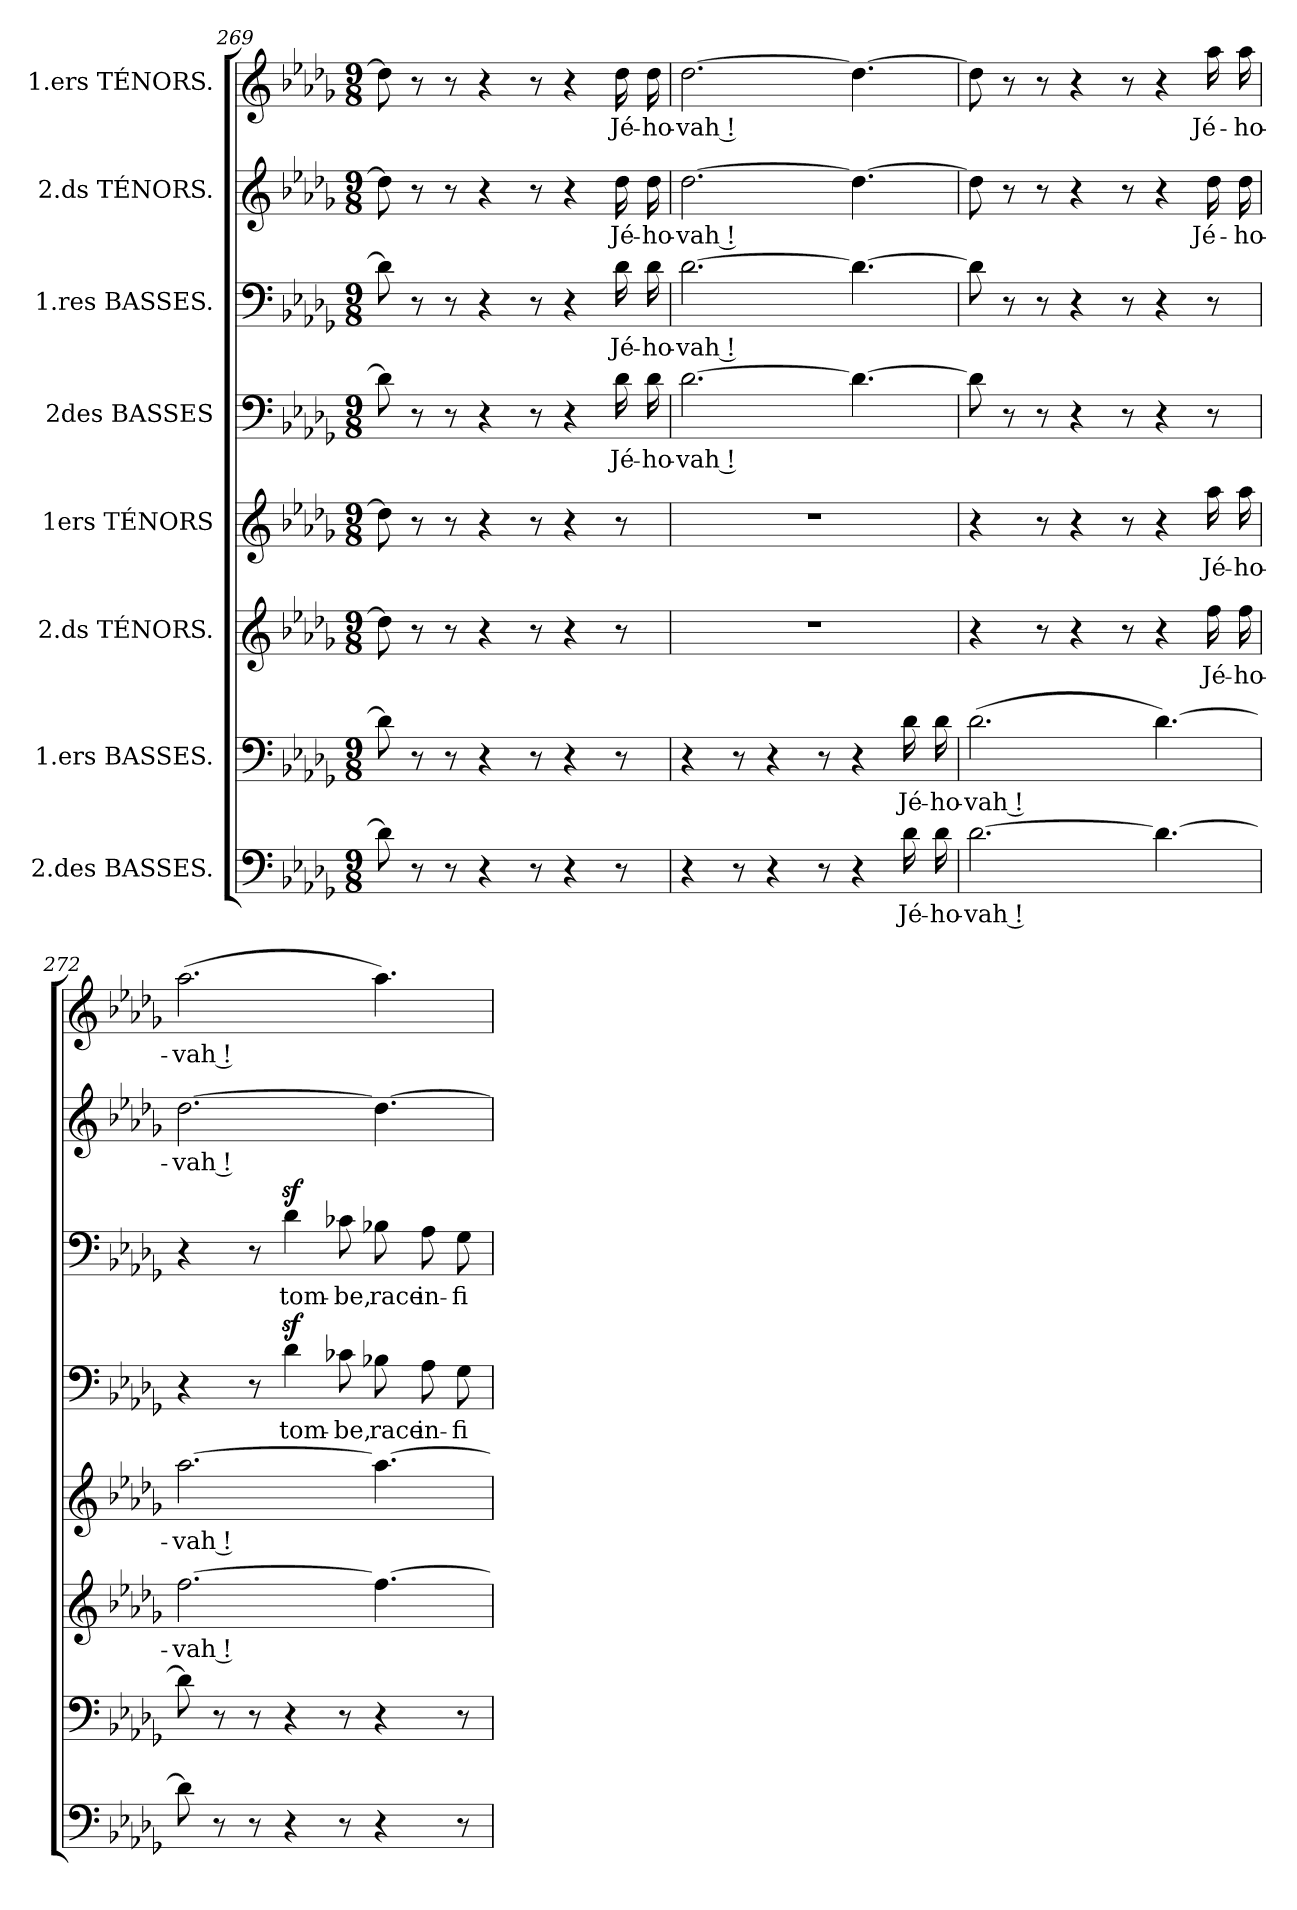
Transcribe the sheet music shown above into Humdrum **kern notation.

**kern	**text	**kern	**text	**kern	**text	**kern	**text	**kern	**text	**kern	**text	**kern	**text	**kern	**text
*part8	*part8	*part7	*part7	*part6	*part6	*part5	*part5	*part4	*part4	*part3	*part3	*part2	*part2	*part1	*part1
*staff8	*staff8	*staff7	*staff7	*staff6	*staff6	*staff5	*staff5	*staff4	*staff4	*staff3	*staff3	*staff2	*staff2	*staff1	*staff1
*I"2.des BASSES.	*	*I"1.ers BASSES.	*	*I"2.ds TÉNORS.	*	*I"1ers TÉNORS	*	*I"2des BASSES	*	*I"1.res BASSES.	*	*I"2.ds TÉNORS.	*	*I"1.ers TÉNORS.	*
*clefF4	*	*clefF4	*	*clefG2	*	*clefG2	*	*clefF4	*	*clefF4	*	*clefG2	*	*clefG2	*
*k[b-e-a-d-g-]	*	*k[b-e-a-d-g-]	*	*k[b-e-a-d-g-]	*	*k[b-e-a-d-g-]	*	*k[b-e-a-d-g-]	*	*k[b-e-a-d-g-]	*	*k[b-e-a-d-g-]	*	*k[b-e-a-d-g-]	*
*D-:	*	*D-:	*	*D-:	*	*D-:	*	*D-:	*	*D-:	*	*D-:	*	*D-:	*
*M9/8	*	*M9/8	*	*M9/8	*	*M9/8	*	*M9/8	*	*M9/8	*	*M9/8	*	*M9/8	*
=269	=269	=269	=269	=269	=269	=269	=269	=269	=269	=269	=269	=269	=269	=269	=269
8d-\]	.	8d-\]	.	8dd-\]	.	8dd-\]	.	8d-\]	.	8d-\]	.	8dd-\]	.	8dd-\]	.
8r	.	8r	.	8r	.	8r	.	8r	.	8r	.	8r	.	8r	.
8r	.	8r	.	8r	.	8r	.	8r	.	8r	.	8r	.	8r	.
4r	.	4r	.	4r	.	4r	.	4r	.	4r	.	4r	.	4r	.
8r	.	8r	.	8r	.	8r	.	8r	.	8r	.	8r	.	8r	.
4r	.	4r	.	4r	.	4r	.	4r	.	4r	.	4r	.	4r	.
!	!	!	!	!	!	!	!	!	!LO:LY:b	!	!	!	!	!	!
!	!	!	!	!	!	!	!	!	!	!	!LO:LY:b	!	!	!	!
!	!	!	!	!	!	!	!	!	!	!	!	!	!LO:LY:b	!	!
!	!	!	!	!	!	!	!	!	!	!	!	!	!	!	!LO:LY:b
8r	.	8r	.	8r	.	8r	.	16d-\	Jé-	16d-\	Jé-	16dd-\	Jé-	16dd-\	Jé-
!	!	!	!	!	!	!	!	!	!LO:LY:b	!	!	!	!	!	!
!	!	!	!	!	!	!	!	!	!	!	!LO:LY:b	!	!	!	!
!	!	!	!	!	!	!	!	!	!	!	!	!	!LO:LY:b	!	!
!	!	!	!	!	!	!	!	!	!	!	!	!	!	!	!LO:LY:b
.	.	.	.	.	.	.	.	16d-\	-ho-	16d-\	-ho-	16dd-\	-ho-	16dd-\	-ho-
=270	=270	=270	=270	=270	=270	=270	=270	=270	=270	=270	=270	=270	=270	=270	=270
!	!	!	!	!LO:N:vis=1	!	!LO:N:vis=1	!	!	!	!	!	!	!	!	!
!	!	!	!	!	!	!	!	!	!LO:LY:b	!	!	!	!	!	!
!	!	!	!	!	!	!	!	!	!	!	!LO:LY:b	!	!	!	!
!	!	!	!	!	!	!	!	!	!	!	!	!	!LO:LY:b	!	!
!	!	!	!	!	!	!	!	!	!	!	!	!	!	!	!LO:LY:b
4r	.	4r	.	8%9r	.	8%9r	.	[>2.d-\	-vah !	[>2.d-\	-vah !	[>2.dd-\	-vah !	[>2.dd-\	-vah !
8r	.	8r	.	.	.	.	.	.	.	.	.	.	.	.	.
4r	.	4r	.	.	.	.	.	.	.	.	.	.	.	.	.
8r	.	8r	.	.	.	.	.	.	.	.	.	.	.	.	.
4r	.	4r	.	.	.	.	.	4.d-\_	.	4.d-\_	.	4.dd-\_	.	4.dd-\_	.
!	!LO:LY:b	!	!	!	!	!	!	!	!	!	!	!	!	!	!
!	!	!	!LO:LY:b	!	!	!	!	!	!	!	!	!	!	!	!
16d-\	Jé-	16d-\	Jé-	.	.	.	.	.	.	.	.	.	.	.	.
!	!LO:LY:b	!	!	!	!	!	!	!	!	!	!	!	!	!	!
!	!	!	!LO:LY:b	!	!	!	!	!	!	!	!	!	!	!	!
16d-\	-ho-	16d-\	-ho-	.	.	.	.	.	.	.	.	.	.	.	.
!!LO:LB:g=z
=271	=271	=271	=271	=271	=271	=271	=271	=271	=271	=271	=271	=271	=271	=271	=271
!	!LO:LY:b	!	!	!	!	!	!	!	!	!	!	!	!	!	!
!	!	!	!LO:LY:b	!	!	!	!	!	!	!	!	!	!	!	!
[>2.d-\	-vah !	(>2.d-\	-vah !	4r	.	4r	.	8d-\]	.	8d-\]	.	8dd-\]	.	8dd-\]	.
.	.	.	.	.	.	.	.	8r	.	8r	.	8r	.	8r	.
.	.	.	.	8r	.	8r	.	8r	.	8r	.	8r	.	8r	.
.	.	.	.	4r	.	4r	.	4r	.	4r	.	4r	.	4r	.
.	.	.	.	8r	.	8r	.	8r	.	8r	.	8r	.	8r	.
4.d-\_	.	[>4.d-\)	.	4r	.	4r	.	4r	.	4r	.	4r	.	4r	.
!	!	!	!	!	!LO:LY:b	!	!	!	!	!	!	!	!	!	!
!	!	!	!	!	!	!	!LO:LY:b	!	!	!	!	!	!	!	!
!	!	!	!	!	!	!	!	!	!	!	!	!	!LO:LY:b	!	!
!	!	!	!	!	!	!	!	!	!	!	!	!	!	!	!LO:LY:b
.	.	.	.	16ff\	Jé-	16aa-\	Jé-	8r	.	8r	.	16dd-\	Jé-	16aa-\	Jé-
!	!	!	!	!	!LO:LY:b	!	!	!	!	!	!	!	!	!	!
!	!	!	!	!	!	!	!LO:LY:b	!	!	!	!	!	!	!	!
!	!	!	!	!	!	!	!	!	!	!	!	!	!LO:LY:b	!	!
!	!	!	!	!	!	!	!	!	!	!	!	!	!	!	!LO:LY:b
.	.	.	.	16ff\	-ho-	16aa-\	-ho-	.	.	.	.	16dd-\	-ho-	16aa-\	-ho-
=272	=272	=272	=272	=272	=272	=272	=272	=272	=272	=272	=272	=272	=272	=272	=272
!	!	!	!	!	!LO:LY:b	!	!	!	!	!	!	!	!	!	!
!	!	!	!	!	!	!	!LO:LY:b	!	!	!	!	!	!	!	!
!	!	!	!	!	!	!	!	!	!	!	!	!	!LO:LY:b	!	!
!	!	!	!	!	!	!	!	!	!	!	!	!	!	!	!LO:LY:b
8d-\]	.	8d-\]	.	[>2.ff\	-vah !	[>2.aa-\	-vah !	4r	.	4r	.	[>2.dd-\	-vah !	(>2.aa-\	-vah !
8r	.	8r	.	.	.	.	.	.	.	.	.	.	.	.	.
8r	.	8r	.	.	.	.	.	8r	.	8r	.	.	.	.	.
!	!	!	!	!	!	!	!	!	!LO:LY:b	!	!	!	!	!	!
!	!	!	!	!	!	!	!	!	!	!	!LO:LY:b	!	!	!	!
4r	.	4r	.	.	.	.	.	4d-z>\	tom-	4d-z>\	tom-	.	.	.	.
!	!	!	!	!	!	!	!	!	!LO:LY:b	!	!	!	!	!	!
!	!	!	!	!	!	!	!	!	!	!	!LO:LY:b	!	!	!	!
8r	.	8r	.	.	.	.	.	8c-X\	-be,	8c-X\	-be,	.	.	.	.
!	!	!	!	!	!	!	!	!	!LO:LY:b	!	!	!	!	!	!
!	!	!	!	!	!	!	!	!	!	!	!LO:LY:b	!	!	!	!
4r	.	4r	.	4.ff\_	.	4.aa-\_	.	8B-X\	race	8B-X\	race	4.dd-\_	.	4.aa-\)	.
!	!	!	!	!	!	!	!	!	!LO:LY:b	!	!	!	!	!	!
!	!	!	!	!	!	!	!	!	!	!	!LO:LY:b	!	!	!	!
.	.	.	.	.	.	.	.	8A-\	in-	8A-\	in-	.	.	.	.
!	!	!	!	!	!	!	!	!	!LO:LY:b	!	!	!	!	!	!
!	!	!	!	!	!	!	!	!	!	!	!LO:LY:b	!	!	!	!
8r	.	8r	.	.	.	.	.	8G-\	-fi-	8G-\	-fi-	.	.	.	.
=	=	=	=	=	=	=	=	=	=	=	=	=	=	=	=
*-	*-	*-	*-	*-	*-	*-	*-	*-	*-	*-	*-	*-	*-	*-	*-
